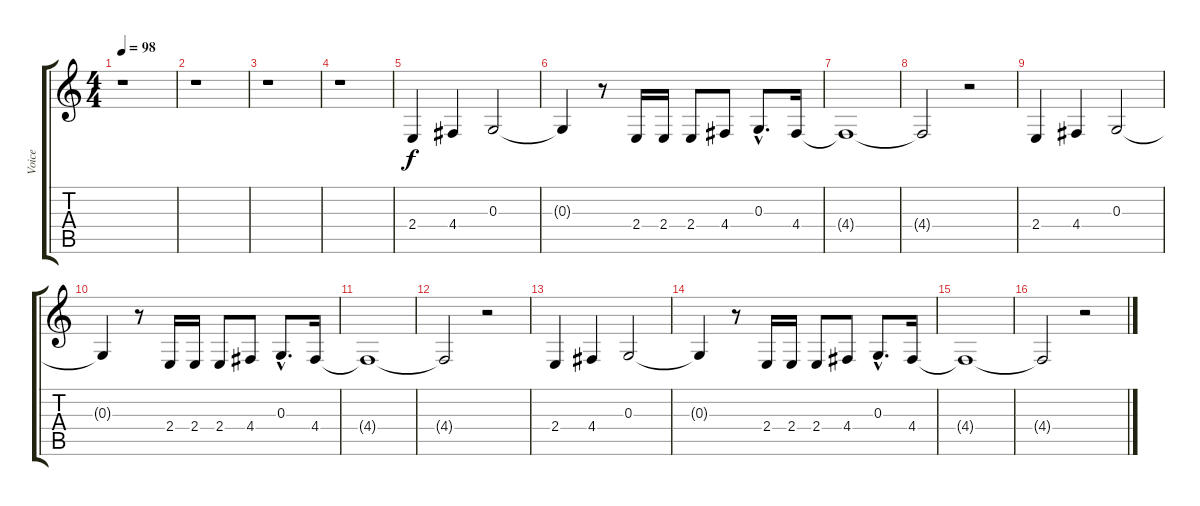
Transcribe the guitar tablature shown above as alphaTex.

\track ("Voice" "Voice") {instrument trumpet}
\staff {score tabs}
\tuning (E4 B3 G3 D3 A2 E2) {hide}
\ts (4 4)
\tempo 98
\clef g2
\ks c
r.1{dy f} |
r.1 |
r.1 |
r.1 |
2.4.4 4.4.4 0.3.2 |
0.3{t}.4 r.8 2.4.16 2.4.16 2.4.8 4.4.8 0.3{hac}.8{d} 4.4.16 |
4.4{t}.1 |
4.4{t}.2 r.2 |
2.4.4 4.4.4 0.3.2 |
0.3{t}.4 r.8 2.4.16 2.4.16 2.4.8 4.4.8 0.3{hac}.8{d} 4.4.16 |
4.4{t}.1 |
4.4{t}.2 r.2 |
2.4.4 4.4.4 0.3.2 |
0.3{t}.4 r.8 2.4.16 2.4.16 2.4.8 4.4.8 0.3{hac}.8{d} 4.4.16 |
4.4{t}.1 |
4.4{t}.2 r.2
